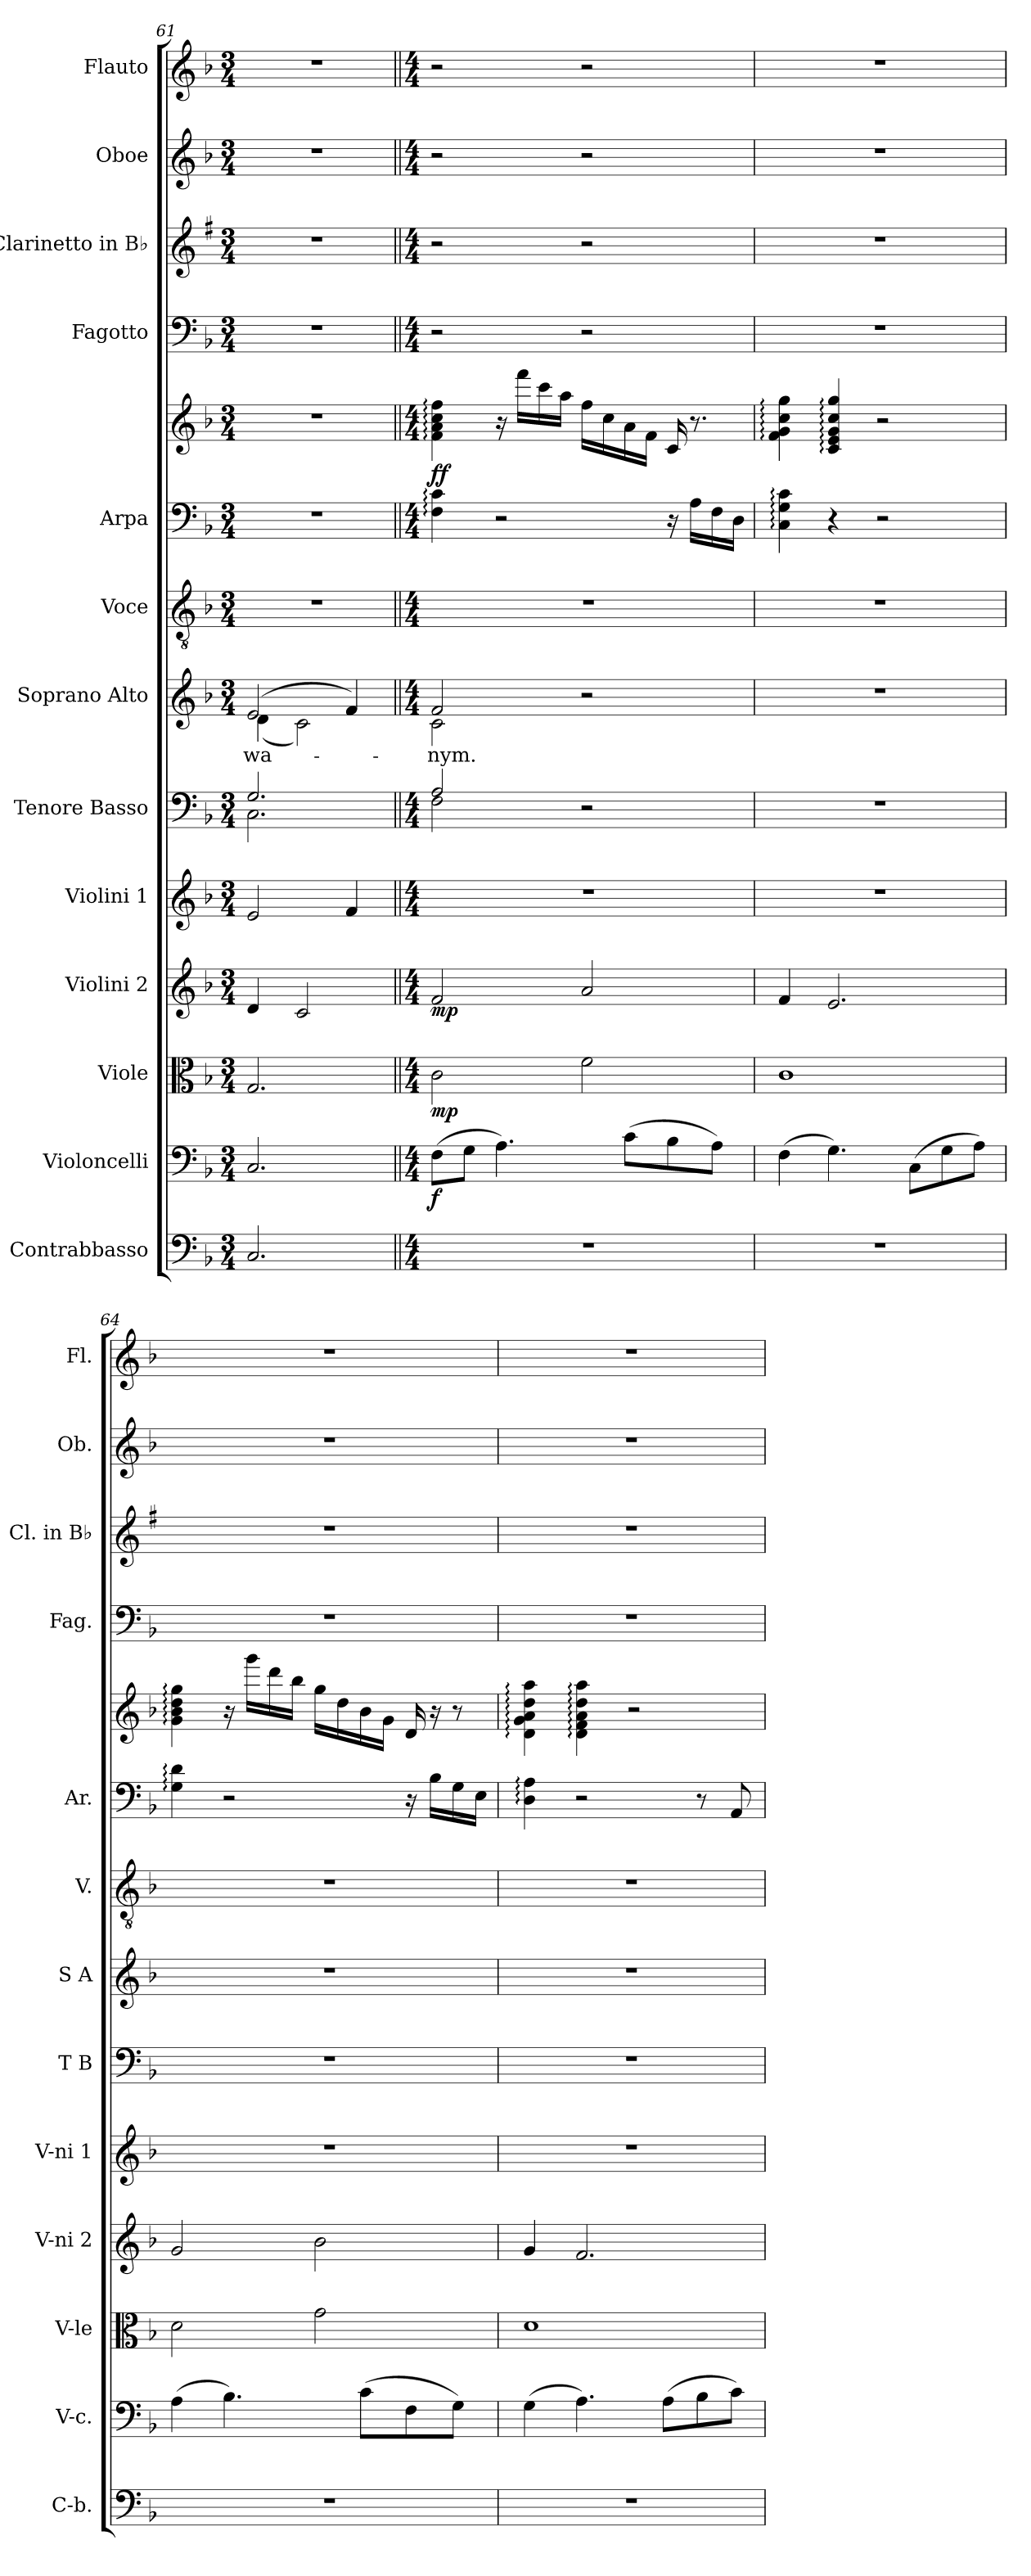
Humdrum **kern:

**kern	**kern	**dynam	**kern	**dynam	**kern	**dynam	**kern	**kern	**kern	**text	**kern	**kern	**kern	**dynam	**kern	**kern	**kern	**kern
*part13	*part12	*part12	*part11	*part11	*part10	*part10	*part9	*part8	*part7	*part7	*part6	*part5	*part5	*part5	*part4	*part3	*part2	*part1
*staff14	*staff13	*staff13	*staff12	*staff12	*staff11	*staff11	*staff10	*staff9	*staff8	*staff8	*staff7	*staff6	*staff5	*staff5/6	*staff4	*staff3	*staff2	*staff1
*I"Contrabbasso	*I"Violoncelli	*	*I"Viole	*	*I"Violini 2	*	*I"Violini 1	*I"Tenore Basso	*I"Soprano Alto	*	*I"Voce	*I"Arpa	*	*	*I"Fagotto	*I"Clarinetto in B♭	*I"Oboe	*I"Flauto
*I'C-b.	*I'V-c.	*	*I'V-le	*	*I'V-ni 2	*	*I'V-ni 1	*I'T B	*I'S A	*	*I'V.	*I'Ar.	*	*	*I'Fag.	*I'Cl. in B♭	*I'Ob.	*I'Fl.
*clefF4	*clefF4	*	*clefC3	*	*clefG2	*	*clefG2	*clefF4	*clefG2	*	*clefGv2	*clefF4	*clefG2	*	*clefF4	*clefG2	*clefG2	*clefG2
*	*	*	*	*	*	*	*	*	*	*	*	*	*	*	*	*ITrd1c2	*	*
*k[b-]	*k[b-]	*	*k[b-]	*	*k[b-]	*	*k[b-]	*k[b-]	*k[b-]	*	*k[b-]	*k[b-]	*k[b-]	*	*k[b-]	*k[b-]	*k[b-]	*k[b-]
*M3/4	*M3/4	*	*M3/4	*	*M3/4	*	*M3/4	*M3/4	*M3/4	*	*M3/4	*M3/4	*M3/4	*	*M3/4	*M3/4	*M3/4	*M3/4
=61	=61	=61	=61	=61	=61	=61	=61	=61	=61	=61	=61	=61	=61	=61	=61	=61	=61	=61
*	*	*	*	*	*	*	*	*^	*^	*	*	*	*	*	*	*	*	*
2.C	2.C	.	2.G	.	4d	.	2e	2.G	2.C	(2e	(4d	-wa-	2.r	2.r	2.r	.	2.r	2.r	2.r	2.r
.	.	.	.	.	2c	.	.	.	.	.	2c)	.	.	.	.	.	.	.	.	.
.	.	.	.	.	.	.	4f	.	.	4f)	.	.	.	.	.	.	.	.	.	.
=62||	=62||	=62||	=62||	=62||	=62||	=62||	=62||	=62||	=62||	=62||	=62||	=62||	=62||	=62||	=62||	=62||	=62||	=62||	=62||	=62||
*M4/4	*M4/4	*	*M4/4	*	*M4/4	*	*M4/4	*M4/4	*	*M4/4	*	*	*M4/4	*M4/4	*M4/4	*	*M4/4	*M4/4	*M4/4	*M4/4
1r	(8FL	f	2c	mp	2f	mp	1r	2A	2F	2f	2c	-nym.	1r	4F: 4c:	4f: 4a: 4cc: 4ff:	ff	2r	2r	2r	2r
.	8GJ	.	.	.	.	.	.	.	.	.	.	.	.	.	.	.	.	.	.	.
.	4.A)	.	.	.	.	.	.	.	.	.	.	.	.	2r	16r	.	.	.	.	.
.	.	.	.	.	.	.	.	.	.	.	.	.	.	.	16fffLL	.	.	.	.	.
.	.	.	.	.	.	.	.	.	.	.	.	.	.	.	16ccc	.	.	.	.	.
.	.	.	.	.	.	.	.	.	.	.	.	.	.	.	16aaJJ	.	.	.	.	.
.	.	.	2f	.	2a	.	.	2r	2ryy	2r	2ryy	.	.	.	16ffLL	.	2r	2r	2r	2r
.	.	.	.	.	.	.	.	.	.	.	.	.	.	.	16cc	.	.	.	.	.
.	(8cL	.	.	.	.	.	.	.	.	.	.	.	.	.	16a	.	.	.	.	.
.	.	.	.	.	.	.	.	.	.	.	.	.	.	.	16fJJ	.	.	.	.	.
.	8B-	.	.	.	.	.	.	.	.	.	.	.	.	16r	16c	.	.	.	.	.
.	.	.	.	.	.	.	.	.	.	.	.	.	.	16ALL	8.r	.	.	.	.	.
.	8AJ)	.	.	.	.	.	.	.	.	.	.	.	.	16F	.	.	.	.	.	.
.	.	.	.	.	.	.	.	.	.	.	.	.	.	16DJJ	.	.	.	.	.	.
*	*	*	*	*	*	*	*	*v	*v	*	*	*	*	*	*	*	*	*	*	*
*	*	*	*	*	*	*	*	*	*v	*v	*	*	*	*	*	*	*	*	*
=63	=63	=63	=63	=63	=63	=63	=63	=63	=63	=63	=63	=63	=63	=63	=63	=63	=63	=63
1r	(4F	.	1c	.	4f	.	1r	1r	1r	.	1r	4C: 4G: 4c:	4f: 4g: 4cc: 4gg:	.	1r	1r	1r	1r
.	4.G)	.	.	.	2.e	.	.	.	.	.	.	4r	4c: 4e: 4g: 4cc: 4gg:	.	.	.	.	.
.	.	.	.	.	.	.	.	.	.	.	.	2r	2r	.	.	.	.	.
.	(8CL	.	.	.	.	.	.	.	.	.	.	.	.	.	.	.	.	.
.	8G	.	.	.	.	.	.	.	.	.	.	.	.	.	.	.	.	.
.	8AJ)	.	.	.	.	.	.	.	.	.	.	.	.	.	.	.	.	.
=64	=64	=64	=64	=64	=64	=64	=64	=64	=64	=64	=64	=64	=64	=64	=64	=64	=64	=64
1r	(4A	.	2d	.	2g	.	1r	1r	1r	.	1r	4G: 4d:	4g: 4b-: 4dd: 4gg:	.	1r	1r	1r	1r
.	4.B-)	.	.	.	.	.	.	.	.	.	.	2r	16r	.	.	.	.	.
.	.	.	.	.	.	.	.	.	.	.	.	.	16gggLL	.	.	.	.	.
.	.	.	.	.	.	.	.	.	.	.	.	.	16ddd	.	.	.	.	.
.	.	.	.	.	.	.	.	.	.	.	.	.	16bb-JJ	.	.	.	.	.
.	.	.	2g	.	2b-	.	.	.	.	.	.	.	16ggLL	.	.	.	.	.
.	.	.	.	.	.	.	.	.	.	.	.	.	16dd	.	.	.	.	.
.	(8cL	.	.	.	.	.	.	.	.	.	.	.	16b-	.	.	.	.	.
.	.	.	.	.	.	.	.	.	.	.	.	.	16gJJ	.	.	.	.	.
.	8F	.	.	.	.	.	.	.	.	.	.	16r	16d	.	.	.	.	.
.	.	.	.	.	.	.	.	.	.	.	.	16B-LL	16r	.	.	.	.	.
.	8GJ)	.	.	.	.	.	.	.	.	.	.	16G	8r	.	.	.	.	.
.	.	.	.	.	.	.	.	.	.	.	.	16EJJ	.	.	.	.	.	.
=65	=65	=65	=65	=65	=65	=65	=65	=65	=65	=65	=65	=65	=65	=65	=65	=65	=65	=65
1r	(4G	.	1d	.	4g	.	1r	1r	1r	.	1r	4D: 4A:	4d: 4g: 4a: 4dd: 4aa:	.	1r	1r	1r	1r
.	4.A)	.	.	.	2.f	.	.	.	.	.	.	2r	4d: 4f: 4a: 4dd: 4aa:	.	.	.	.	.
.	.	.	.	.	.	.	.	.	.	.	.	.	2r	.	.	.	.	.
.	(8AL	.	.	.	.	.	.	.	.	.	.	.	.	.	.	.	.	.
.	8B-	.	.	.	.	.	.	.	.	.	.	8r	.	.	.	.	.	.
.	8cJ)	.	.	.	.	.	.	.	.	.	.	8AA	.	.	.	.	.	.
=	=	=	=	=	=	=	=	=	=	=	=	=	=	=	=	=	=	=
*-	*-	*-	*-	*-	*-	*-	*-	*-	*-	*-	*-	*-	*-	*-	*-	*-	*-	*-
